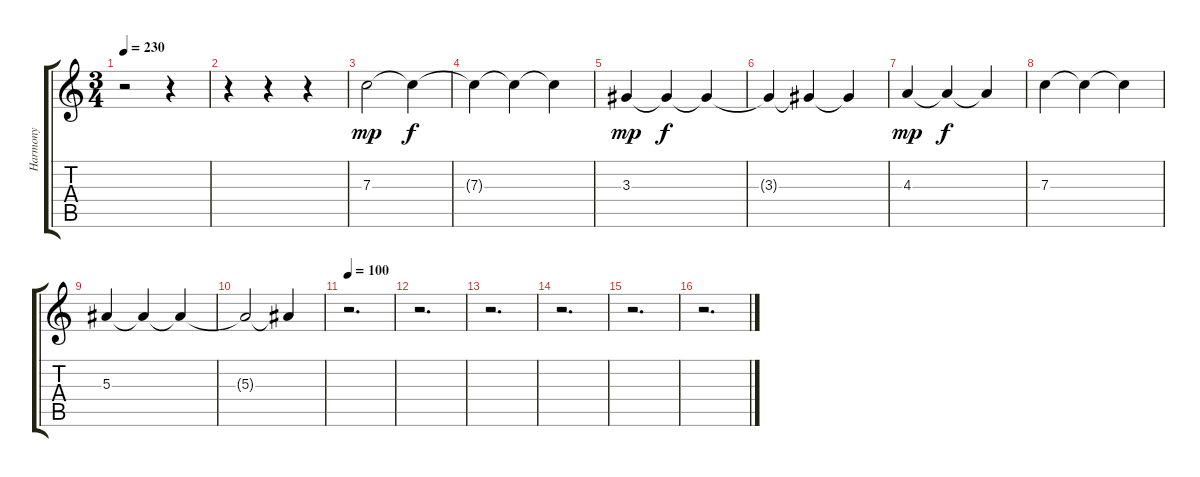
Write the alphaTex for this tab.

\track ("Harmony" "Harmony") {instrument distortionguitar}
\staff {score tabs}
\tuning (D4 A3 F3 C3 G2 C2) {hide}
\ts (3 4)
\tempo 230
\clef g2
\ks c
r.2{dy f} r.4 |
r.4 r.4 r.4 |
7.3.2{dy mp} 7.3{t}.4{dy f} |
7.3{t}.4 7.3{t}.4 7.3{t}.4 |
3.3.4{dy mp} 3.3{t}.4{dy f} 3.3{t}.4 |
3.3{t}.4 3.3{t}.4 3.3{t}.4 |
4.3.4{dy mp} 4.3{t}.4{dy f} 4.3{t}.4 |
7.3.4 7.3{t}.4 7.3{t}.4 |
5.3.4 5.3{t}.4 5.3{t}.4 |
5.3{t}.2 5.3{t}.4 |
\tempo 100
r.2{d} |
r.2{d} |
r.2{d} |
r.2{d} |
r.2{d} |
r.2{d}
